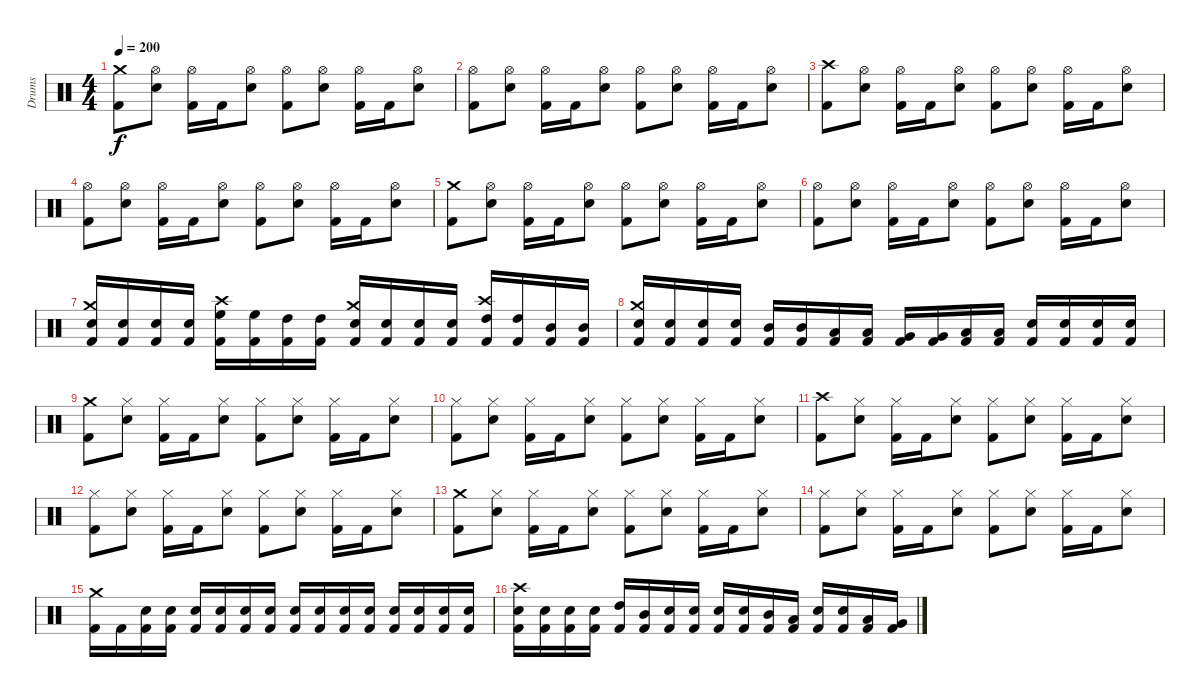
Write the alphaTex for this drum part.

\track ("Drums" "Drums") {instrument percussion}
\staff {score}
\articulation defaults
\ts (4 4)
\section ("" "")
\tempo 200
\clef neutral
\ks c
("Kick (hit) 2" "Crash medium (hit)").8{dy f} ("Snare (hit) 2" "Hi-Hat (open)").8 ("Kick (hit) 2" "Hi-Hat (open)").16 "Kick (hit) 2".16 ("Snare (hit) 2" "Hi-Hat (open)").8 ("Kick (hit) 2" "Hi-Hat (open)").8 ("Snare (hit) 2" "Hi-Hat (open)").8 ("Kick (hit) 2" "Hi-Hat (open)").16 "Kick (hit) 2".16 ("Snare (hit) 2" "Hi-Hat (open)").8 |
("Kick (hit) 2" "Hi-Hat (open)").8 ("Snare (hit) 2" "Hi-Hat (open)").8 ("Kick (hit) 2" "Hi-Hat (open)").16 "Kick (hit) 2".16 ("Snare (hit) 2" "Hi-Hat (open)").8 ("Kick (hit) 2" "Hi-Hat (open)").8 ("Snare (hit) 2" "Hi-Hat (open)").8 ("Kick (hit) 2" "Hi-Hat (open)").16 "Kick (hit) 2".16 ("Snare (hit) 2" "Hi-Hat (open)").8 |
("Kick (hit) 2" "Crash high (hit)").8 ("Snare (hit) 2" "Hi-Hat (open)").8 ("Kick (hit) 2" "Hi-Hat (open)").16 "Kick (hit) 2".16 ("Snare (hit) 2" "Hi-Hat (open)").8 ("Kick (hit) 2" "Hi-Hat (open)").8 ("Snare (hit) 2" "Hi-Hat (open)").8 ("Kick (hit) 2" "Hi-Hat (open)").16 "Kick (hit) 2".16 ("Snare (hit) 2" "Hi-Hat (open)").8 |
("Kick (hit) 2" "Hi-Hat (open)").8 ("Snare (hit) 2" "Hi-Hat (open)").8 ("Kick (hit) 2" "Hi-Hat (open)").16 "Kick (hit) 2".16 ("Snare (hit) 2" "Hi-Hat (open)").8 ("Kick (hit) 2" "Hi-Hat (open)").8 ("Snare (hit) 2" "Hi-Hat (open)").8 ("Kick (hit) 2" "Hi-Hat (open)").16 "Kick (hit) 2".16 ("Snare (hit) 2" "Hi-Hat (open)").8 |
("Kick (hit) 2" "Crash medium (hit)").8 ("Snare (hit) 2" "Hi-Hat (open)").8 ("Kick (hit) 2" "Hi-Hat (open)").16 "Kick (hit) 2".16 ("Snare (hit) 2" "Hi-Hat (open)").8 ("Kick (hit) 2" "Hi-Hat (open)").8 ("Snare (hit) 2" "Hi-Hat (open)").8 ("Kick (hit) 2" "Hi-Hat (open)").16 "Kick (hit) 2".16 ("Snare (hit) 2" "Hi-Hat (open)").8 |
("Kick (hit) 2" "Hi-Hat (open)").8 ("Snare (hit) 2" "Hi-Hat (open)").8 ("Kick (hit) 2" "Hi-Hat (open)").16 "Kick (hit) 2".16 ("Snare (hit) 2" "Hi-Hat (open)").8 ("Kick (hit) 2" "Hi-Hat (open)").8 ("Snare (hit) 2" "Hi-Hat (open)").8 ("Kick (hit) 2" "Hi-Hat (open)").16 "Kick (hit) 2".16 ("Snare (hit) 2" "Hi-Hat (open)").8 |
("Kick (hit) 2" "Snare (hit) 2" "Crash medium (hit)").16 ("Kick (hit) 2" "Snare (hit) 2").16 ("Kick (hit) 2" "Snare (hit) 2").16 ("Kick (hit) 2" "Snare (hit) 2").16 ("Kick (hit) 2" "High Floor Tom (hit)" "Crash high (hit)").16 ("Kick (hit) 2" "High Floor Tom (hit)").16 ("Kick (hit) 2" "High Tom (hit)").16 ("Kick (hit) 2" "High Tom (hit)").16 ("Kick (hit) 2" "Snare (hit) 2" "Crash medium (hit)").16 ("Kick (hit) 2" "Snare (hit) 2").16 ("Kick (hit) 2" "Snare (hit) 2").16 ("Kick (hit) 2" "Snare (hit) 2").16 ("Kick (hit) 2" "High Tom (hit)" "Crash high (hit)").16 ("Kick (hit) 2" "High Tom (hit)").16 ("Kick (hit) 2" "Mid Tom (hit)").16 ("Kick (hit) 2" "Mid Tom (hit)").16 |
("Kick (hit) 2" "Snare (hit) 2" "Crash medium (hit)").16 ("Kick (hit) 2" "Snare (hit) 2").16 ("Kick (hit) 2" "Snare (hit) 2").16 ("Kick (hit) 2" "Snare (hit) 2").16 ("Kick (hit) 2" "Mid Tom (hit)").16 ("Kick (hit) 2" "Mid Tom (hit)").16 ("Kick (hit) 2" "Low Tom (hit)").16 ("Kick (hit) 2" "Low Tom (hit)").16 ("Kick (hit) 2" "Very Low Tom (hit)").16 ("Kick (hit) 2" "Very Low Tom (hit)").16 ("Kick (hit) 2" "Low Floor Tom (hit)").16 ("Kick (hit) 2" "Low Floor Tom (hit)").16 ("Kick (hit) 2" "Snare (hit) 2").16 ("Kick (hit) 2" "Snare (hit) 2").16 ("Kick (hit) 2" "Snare (hit) 2").16 ("Kick (hit) 2" "Snare (hit) 2").16 |
\section ("" "")
("Kick (hit) 2" "Crash medium (hit)").8 ("Snare (hit) 2" "Hi-Hat (closed)").8 ("Kick (hit) 2" "Hi-Hat (closed)").16 "Kick (hit) 2".16 ("Snare (hit) 2" "Hi-Hat (closed)").8 ("Kick (hit) 2" "Hi-Hat (closed)").8 ("Snare (hit) 2" "Hi-Hat (closed)").8 ("Kick (hit) 2" "Hi-Hat (closed)").16 "Kick (hit) 2".16 ("Snare (hit) 2" "Hi-Hat (closed)").8 |
("Kick (hit) 2" "Hi-Hat (closed)").8 ("Snare (hit) 2" "Hi-Hat (closed)").8 ("Kick (hit) 2" "Hi-Hat (closed)").16 "Kick (hit) 2".16 ("Snare (hit) 2" "Hi-Hat (closed)").8 ("Kick (hit) 2" "Hi-Hat (closed)").8 ("Snare (hit) 2" "Hi-Hat (closed)").8 ("Kick (hit) 2" "Hi-Hat (closed)").16 "Kick (hit) 2".16 ("Snare (hit) 2" "Hi-Hat (closed)").8 |
("Kick (hit) 2" "Crash high (hit)").8 ("Snare (hit) 2" "Hi-Hat (closed)").8 ("Kick (hit) 2" "Hi-Hat (closed)").16 "Kick (hit) 2".16 ("Snare (hit) 2" "Hi-Hat (closed)").8 ("Kick (hit) 2" "Hi-Hat (closed)").8 ("Snare (hit) 2" "Hi-Hat (closed)").8 ("Kick (hit) 2" "Hi-Hat (closed)").16 "Kick (hit) 2".16 ("Snare (hit) 2" "Hi-Hat (closed)").8 |
("Kick (hit) 2" "Hi-Hat (closed)").8 ("Snare (hit) 2" "Hi-Hat (closed)").8 ("Kick (hit) 2" "Hi-Hat (closed)").16 "Kick (hit) 2".16 ("Snare (hit) 2" "Hi-Hat (closed)").8 ("Kick (hit) 2" "Hi-Hat (closed)").8 ("Snare (hit) 2" "Hi-Hat (closed)").8 ("Kick (hit) 2" "Hi-Hat (closed)").16 "Kick (hit) 2".16 ("Snare (hit) 2" "Hi-Hat (closed)").8 |
("Kick (hit) 2" "Crash medium (hit)").8 ("Snare (hit) 2" "Hi-Hat (closed)").8 ("Kick (hit) 2" "Hi-Hat (closed)").16 "Kick (hit) 2".16 ("Snare (hit) 2" "Hi-Hat (closed)").8 ("Kick (hit) 2" "Hi-Hat (closed)").8 ("Snare (hit) 2" "Hi-Hat (closed)").8 ("Kick (hit) 2" "Hi-Hat (closed)").16 "Kick (hit) 2".16 ("Snare (hit) 2" "Hi-Hat (closed)").8 |
("Kick (hit) 2" "Hi-Hat (closed)").8 ("Snare (hit) 2" "Hi-Hat (closed)").8 ("Kick (hit) 2" "Hi-Hat (closed)").16 "Kick (hit) 2".16 ("Snare (hit) 2" "Hi-Hat (closed)").8 ("Kick (hit) 2" "Hi-Hat (closed)").8 ("Snare (hit) 2" "Hi-Hat (closed)").8 ("Kick (hit) 2" "Hi-Hat (closed)").16 "Kick (hit) 2".16 ("Snare (hit) 2" "Hi-Hat (closed)").8 |
("Kick (hit) 2" "Crash medium (hit)").16 "Kick (hit) 2".16 ("Kick (hit) 2" "Snare (hit) 2").16 ("Kick (hit) 2" "Snare (hit) 2").16 ("Kick (hit) 2" "Snare (hit) 2").16 ("Kick (hit) 2" "Snare (hit) 2").16 ("Kick (hit) 2" "Snare (hit) 2").16 ("Kick (hit) 2" "Snare (hit) 2").16 ("Kick (hit) 2" "Snare (hit) 2").16 ("Kick (hit) 2" "Snare (hit) 2").16 ("Kick (hit) 2" "Snare (hit) 2").16 ("Kick (hit) 2" "Snare (hit) 2").16 ("Kick (hit) 2" "Snare (hit) 2").16 ("Kick (hit) 2" "Snare (hit) 2").16 ("Kick (hit) 2" "Snare (hit) 2").16 ("Kick (hit) 2" "Snare (hit) 2").16 |
("Kick (hit) 2" "Snare (hit) 2" "Crash high (hit)").16 ("Kick (hit) 2" "Snare (hit) 2").16 ("Kick (hit) 2" "Snare (hit) 2").16 ("Kick (hit) 2" "Snare (hit) 2").16 ("Kick (hit) 2" "High Tom (hit)").16 ("Kick (hit) 2" "Mid Tom (hit)").16 ("Kick (hit) 2" "Snare (hit) 2").16 ("Kick (hit) 2" "Snare (hit) 2").16 ("Kick (hit) 2" "Snare (hit) 2").16 ("Kick (hit) 2" "Snare (hit) 2").16 ("Kick (hit) 2" "Mid Tom (hit)").16 ("Kick (hit) 2" "Low Tom (hit)").16 ("Kick (hit) 2" "Snare (hit) 2").16 ("Kick (hit) 2" "Snare (hit) 2").16 ("Kick (hit) 2" "Low Tom (hit)").16 ("Kick (hit) 2" "Very Low Tom (hit)").16
